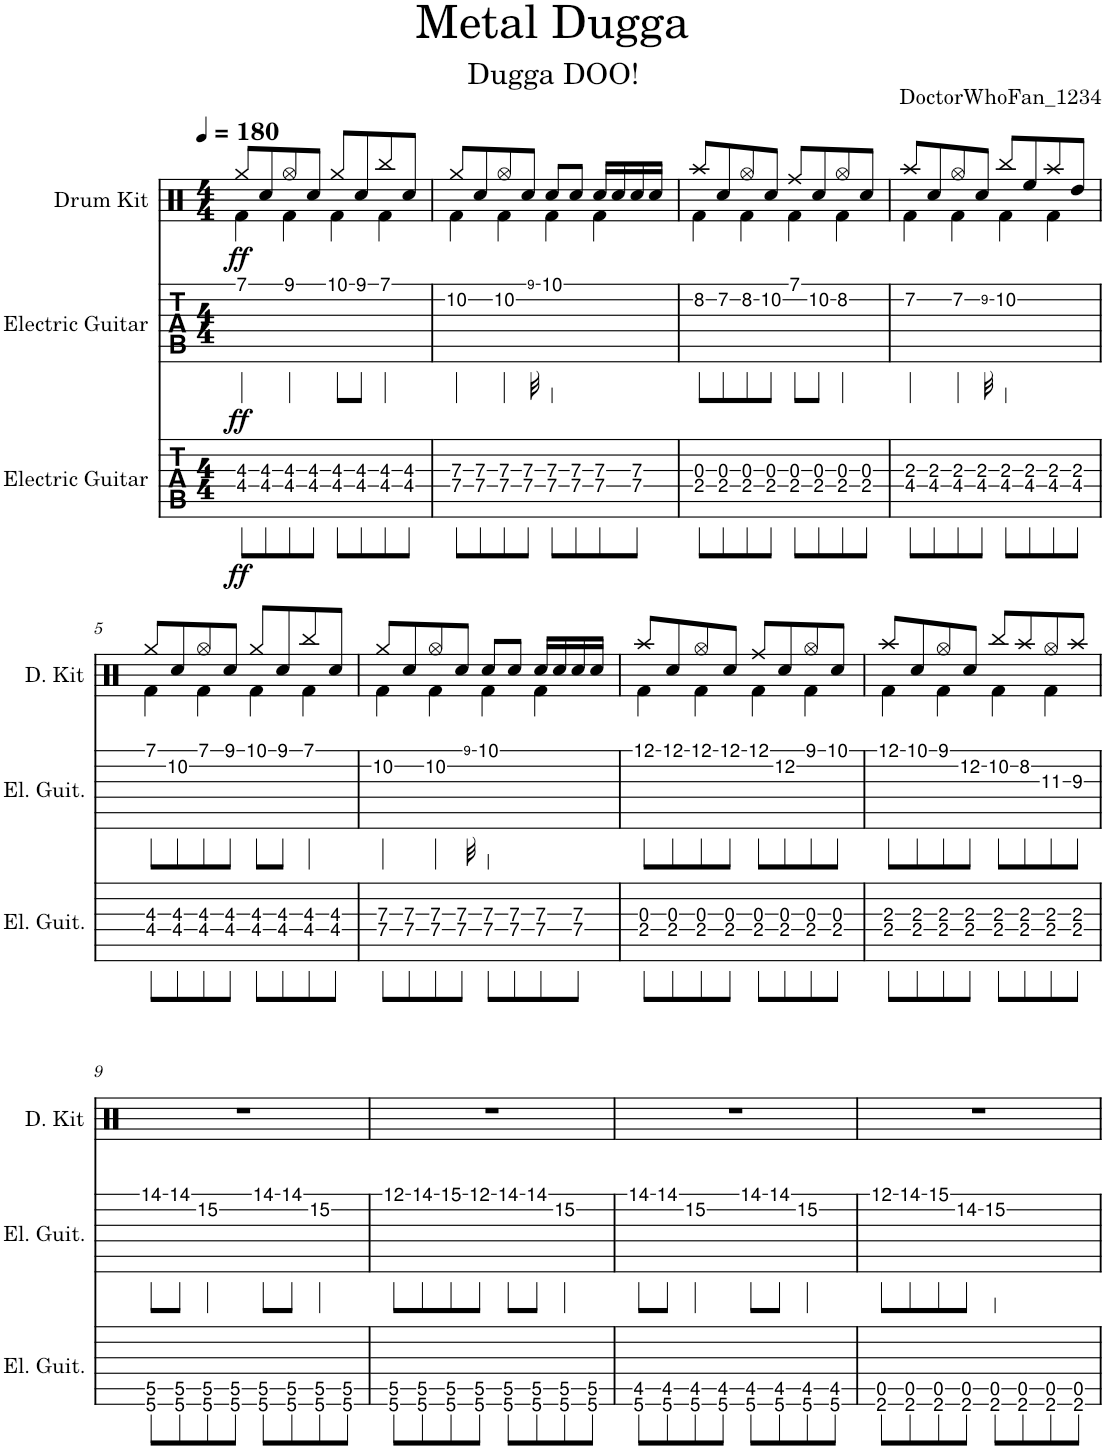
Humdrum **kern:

**kern	**dynam	**kern	**dynam	**kern	**dynam
*part3	*part3	*part2	*part2	*part1	*part1
*staff3	*staff3	*staff2	*staff2	*staff1	*staff1
*I"Electric Guitar	*	*I"Electric Guitar	*	*I"Drum Kit	*
*I'El. Guit.	*	*I'El. Guit.	*	*I'D. Kit	*
*stria6	*	*stria6	*	*	*
*	*	*	*	*clefX	*
*k[]	*	*k[]	*	*k[]	*
*M4/4	*	*M4/4	*	*M4/4	*
*MM180	*	*MM180	*	*MM180	*
=1	=1	=1	=1	=1	=1
*	*	*	*	*^	*
!	!LO:DY:b	!	!LO:DY:b	!	!	!LO:DY:b
8G-X\ 8B\L	ff	4b\	ff	8Rgg/L	4Rf\	ff
8G-\ 8B\	.	.	.	8Rcc/	.	.
8G-\ 8B\	.	4cc#X\	.	8Rgg/	4Rf\	.
8G-\ 8B\J	.	.	.	8Rcc/J	.	.
8G-\ 8B\L	.	8dd\L	.	8Rgg/L	4Rf\	.
8G-\ 8B\	.	8cc#\J	.	8Rcc/	.	.
8G-\ 8B\	.	4b\	.	8Rbb/	4Rf\	.
8G-\ 8B\J	.	.	.	8Rcc/J	.	.
=2	=2	=2	=2	=2	=2	=2
8A\ 8d\L	.	4a\	.	8Rgg/L	4Rf\	.
8A\ 8d\	.	.	.	8Rcc/	.	.
8A\ 8d\	.	4a\	.	8Rgg/	4Rf\	.
8A\ 8d\J	.	.	.	8Rcc/J	.	.
.	.	32qdd-X\	.	.	.	.
8A\ 8d\L	.	2ddn\	.	8Rcc/L	4Rf\	.
8A\ 8d\	.	.	.	8Rcc/J	.	.
8A\ 8d\	.	.	.	16Rcc/LL	4Rf\	.
.	.	.	.	16Rcc/	.	.
8A\ 8d\J	.	.	.	16Rcc/	.	.
.	.	.	.	16Rcc/JJ	.	.
=3	=3	=3	=3	=3	=3	=3
8E\ 8G\L	.	8g\L	.	8Raa/L	4Rf\	.
8E\ 8G\	.	8f#X\	.	8Rcc/	.	.
8E\ 8G\	.	8g\	.	8Rgg/	4Rf\	.
8E\ 8G\J	.	8a\J	.	8Rcc/J	.	.
8E\ 8G\L	.	8b\L	.	8Rff/L	4Rf\	.
8E\ 8G\	.	8a\J	.	8Rcc/	.	.
8E\ 8G\	.	4g\	.	8Rgg/	4Rf\	.
8E\ 8G\J	.	.	.	8Rcc/J	.	.
=4	=4	=4	=4	=4	=4	=4
8F#X\ 8A\L	.	4f#X\	.	8Raa/L	4Rf\	.
8F#\ 8A\	.	.	.	8Rcc/	.	.
8F#\ 8A\	.	4f#\	.	8Rgg/	4Rf\	.
8F#\ 8A\J	.	.	.	8Rcc/J	.	.
.	.	32qg#X\	.	.	.	.
8F#\ 8A\L	.	2a\	.	8Rbb/L	4Rf\	.
8F#\ 8A\	.	.	.	8Ree/	.	.
8F#\ 8A\	.	.	.	8Raa/	4Rf\	.
8F#\ 8A\J	.	.	.	8Rdd/J	.	.
!!LO:LB:g=z	!!
=5	=5	=5	=5	=5	=5	=5
8G-X\ 8B\L	.	8b\L	.	8Rgg/L	4Rf\	.
8G-\ 8B\	.	8a\	.	8Rcc/	.	.
8G-\ 8B\	.	8b\	.	8Rgg/	4Rf\	.
8G-\ 8B\J	.	8cc#X\J	.	8Rcc/J	.	.
8G-\ 8B\L	.	8dd\L	.	8Rgg/L	4Rf\	.
8G-\ 8B\	.	8cc#\J	.	8Rcc/	.	.
8G-\ 8B\	.	4b\	.	8Rbb/	4Rf\	.
8G-\ 8B\J	.	.	.	8Rcc/J	.	.
=6	=6	=6	=6	=6	=6	=6
8A\ 8d\L	.	4a\	.	8Rgg/L	4Rf\	.
8A\ 8d\	.	.	.	8Rcc/	.	.
8A\ 8d\	.	4a\	.	8Rgg/	4Rf\	.
8A\ 8d\J	.	.	.	8Rcc/J	.	.
.	.	32qdd-X\	.	.	.	.
8A\ 8d\L	.	2ddn\	.	8Rcc/L	4Rf\	.
8A\ 8d\	.	.	.	8Rcc/J	.	.
8A\ 8d\	.	.	.	16Rcc/LL	4Rf\	.
.	.	.	.	16Rcc/	.	.
8A\ 8d\J	.	.	.	16Rcc/	.	.
.	.	.	.	16Rcc/JJ	.	.
=7	=7	=7	=7	=7	=7	=7
8E\ 8G\L	.	8ee\L	.	8Raa/L	4Rf\	.
8E\ 8G\	.	8ee\	.	8Rcc/	.	.
8E\ 8G\	.	8ee\	.	8Rgg/	4Rf\	.
8E\ 8G\J	.	8ee\J	.	8Rcc/J	.	.
8E\ 8G\L	.	8ee\L	.	8Rff/L	4Rf\	.
8E\ 8G\	.	8b\	.	8Rcc/	.	.
8E\ 8G\	.	8cc#X\	.	8Rgg/	4Rf\	.
8E\ 8G\J	.	8dd\J	.	8Rcc/J	.	.
=8	=8	=8	=8	=8	=8	=8
8E\ 8A\L	.	8ee\L	.	8Raa/L	4Rf\	.
8E\ 8A\	.	8dd\	.	8Rcc/	.	.
8E\ 8A\	.	8cc#X\	.	8Rgg/	4Rf\	.
8E\ 8A\J	.	8b\J	.	8Rcc/J	.	.
8E\ 8A\L	.	8a\L	.	8Rbb/L	4Rf\	.
8E\ 8A\	.	8g\	.	8Raa/	.	.
8E\ 8A\	.	8f#X\	.	8Rgg/	4Rf\	.
8E\ 8A\J	.	8e\J	.	8Raa/J	.	.
*	*	*	*	*v	*v	*
!!LO:LB:g=z
=9	=9	=9	=9	=9	=9
8AA\ 8D\L	.	8ff#X\L	.	1r	.
8AA\ 8D\	.	8ff#\J	.	.	.
8AA\ 8D\	.	4dd\	.	.	.
8AA\ 8D\J	.	.	.	.	.
8AA\ 8D\L	.	8ff#\L	.	.	.
8AA\ 8D\	.	8ff#\J	.	.	.
8AA\ 8D\	.	4dd\	.	.	.
8AA\ 8D\J	.	.	.	.	.
=10	=10	=10	=10	=10	=10
8AA\ 8D\L	.	8ee\L	.	1r	.
8AA\ 8D\	.	8ff#X\	.	.	.
8AA\ 8D\	.	8gg\	.	.	.
8AA\ 8D\J	.	8ee\J	.	.	.
8AA\ 8D\L	.	8ff#\L	.	.	.
8AA\ 8D\	.	8ff#\J	.	.	.
8AA\ 8D\	.	4dd\	.	.	.
8AA\ 8D\J	.	.	.	.	.
=11	=11	=11	=11	=11	=11
8AA\ 8D-X\L	.	8ff#X\L	.	1r	.
8AA\ 8D-\	.	8ff#\J	.	.	.
8AA\ 8D-\	.	4dd\	.	.	.
8AA\ 8D-\J	.	.	.	.	.
8AA\ 8D-\L	.	8ff#\L	.	.	.
8AA\ 8D-\	.	8ff#\J	.	.	.
8AA\ 8D-\	.	4dd\	.	.	.
8AA\ 8D-\J	.	.	.	.	.
=12	=12	=12	=12	=12	=12
8FF#X\ 8AA\L	.	8ee\L	.	1r	.
8FF#\ 8AA\	.	8ff#X\	.	.	.
8FF#\ 8AA\	.	8gg\	.	.	.
8FF#\ 8AA\J	.	8dd-X\J	.	.	.
8FF#\ 8AA\L	.	2ddn\	.	.	.
8FF#\ 8AA\	.	.	.	.	.
8FF#\ 8AA\	.	.	.	.	.
8FF#\ 8AA\J	.	.	.	.	.
=	=	=	=	=	=
*-	*-	*-	*-	*-	*-
